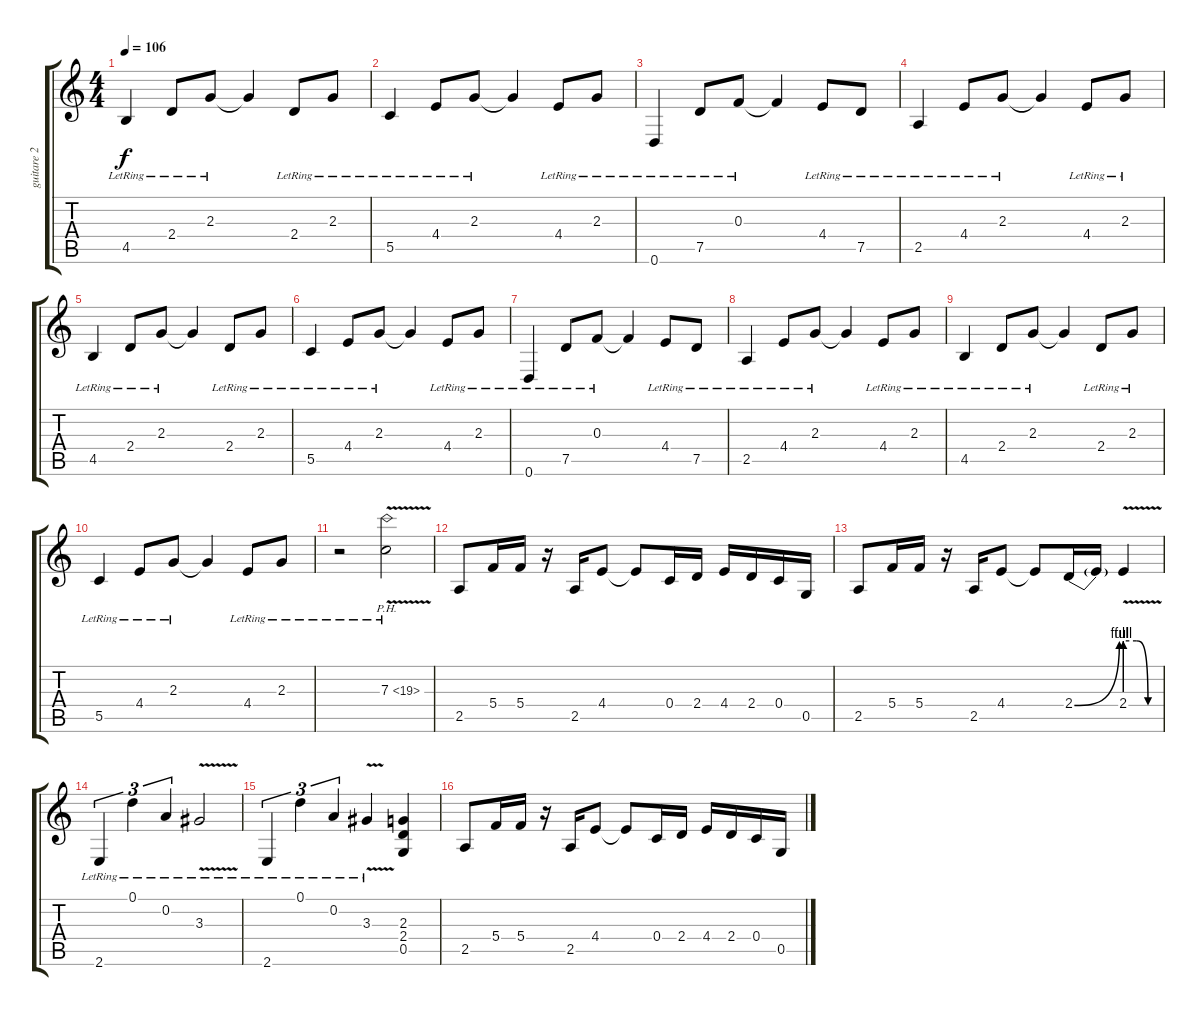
\track ("guitare 2" "guitare 2") {instrument distortionguitar}
\staff {score tabs}
\tuning (D4 A3 F3 C3 G2 D2) {hide}
\ts (4 4)
\tempo 106
\clef g2
\ks c
4.5{lr}.4{dy f} 2.4{lr}.8 2.3{lr}.8 2.3{t}.4 2.4{lr}.8 2.3{lr}.8 |
5.5{lr}.4 4.4{lr}.8 2.3{lr}.8 2.3{t}.4 4.4{lr}.8 2.3{lr}.8 |
0.6{lr}.4 7.5{lr}.8 0.3{lr}.8 0.3{t}.4 4.4{lr}.8 7.5{lr}.8 |
2.5{lr}.4 4.4{lr}.8 2.3{lr}.8 2.3{t}.4 4.4{lr}.8 2.3{lr}.8 |
4.5{lr}.4 2.4{lr}.8 2.3{lr}.8 2.3{t}.4 2.4{lr}.8 2.3{lr}.8 |
5.5{lr}.4 4.4{lr}.8 2.3{lr}.8 2.3{t}.4 4.4{lr}.8 2.3{lr}.8 |
0.6{lr}.4 7.5{lr}.8 0.3{lr}.8 0.3{t}.4 4.4{lr}.8 7.5{lr}.8 |
2.5{lr}.4 4.4{lr}.8 2.3{lr}.8 2.3{t}.4 4.4{lr}.8 2.3{lr}.8 |
4.5{lr}.4 2.4{lr}.8 2.3{lr}.8 2.3{t}.4 2.4{lr}.8 2.3{lr}.8 |
5.5{lr}.4 4.4{lr}.8 2.3{lr}.8 2.3{t}.4 4.4{lr}.8 2.3{lr}.8 |
r.2 7.3{ph 12 v lr}.2 |
2.5.8{volume 9 balance 16} 5.4.16 5.4.16 r.16 2.5.16 4.4.8 4.4{t}.8 0.4.16 2.4.16 4.4.16 2.4.16 0.4.16 0.5.16 |
2.5.8 5.4.16 5.4.16 r.16 2.5.16 4.4.8 4.4{t}.8 2.4{be (bend 0 0 60 4)}.16 2.4{t}.16 2.4{be (custom 0 4 20 4 40 0 60 0) v}.4 |
2.6{lr}.4{tu (3 2)} 0.1{lr}.4{tu (3 2)} 0.2{lr}.4{tu (3 2)} 3.3{v lr}.2 |
2.6{lr}.4{tu (3 2)} 0.1{lr}.4{tu (3 2)} 0.2{lr}.4{tu (3 2)} 3.3{v lr}.4 (2.3 2.4 0.5).4 |
2.5.8 5.4.16 5.4.16 r.16 2.5.16 4.4.8 4.4{t}.8 0.4.16 2.4.16 4.4.16 2.4.16 0.4.16 0.5.16
